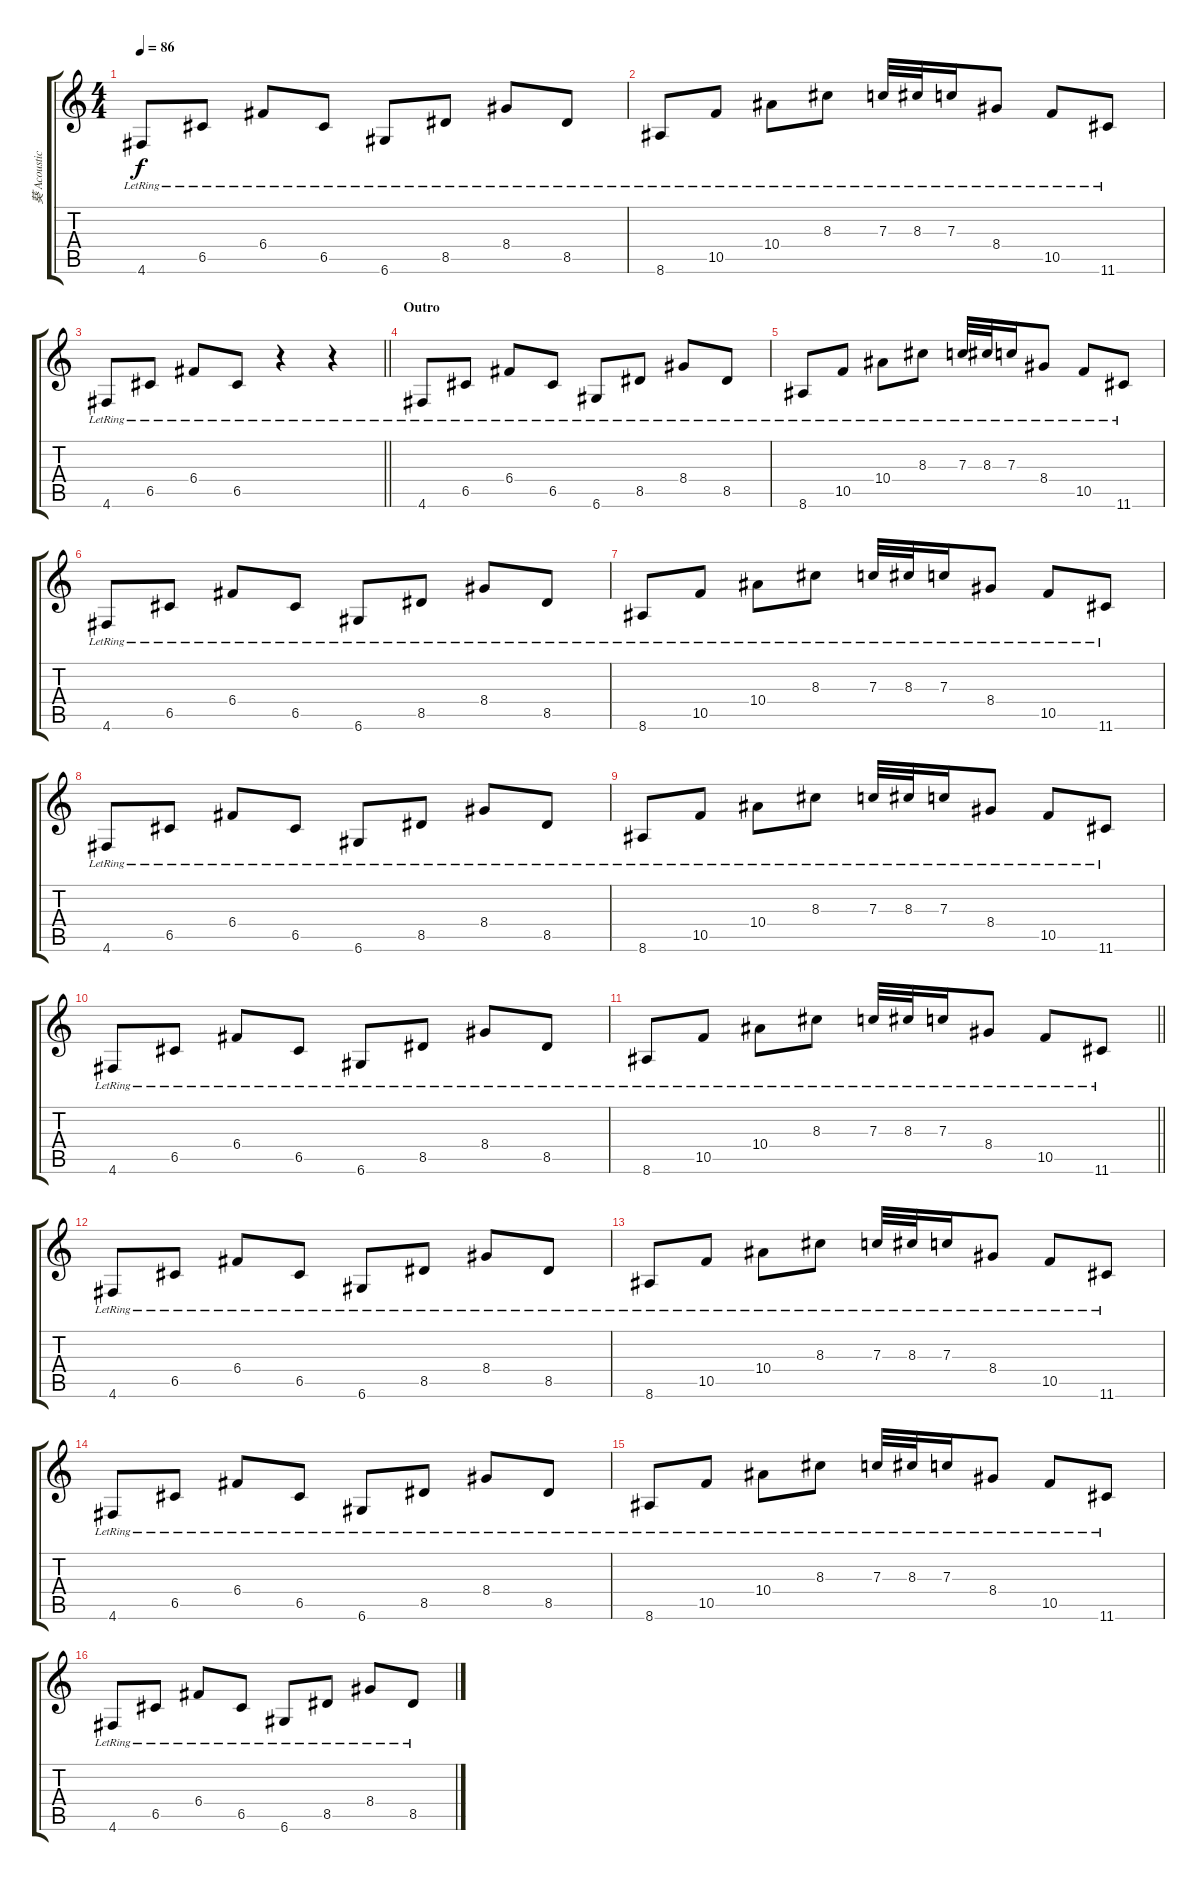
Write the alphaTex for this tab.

\track ("葵 Acoustic" "葵 Acoustic") {instrument electricguitarjazz}
\staff {score tabs}
\tuning (D4 A3 F3 C3 G2 D2) {hide}
\ts (4 4)
\tempo 86
\clef g2
\ks c
4.6{lr}.8{dy f} 6.5{lr}.8 6.4{lr}.8 6.5{lr}.8 6.6{lr}.8 8.5{lr}.8 8.4{lr}.8 8.5{lr}.8 |
8.6{lr}.8 10.5{lr}.8 10.4{lr}.8 8.3{lr}.8 7.3{lr}.32 8.3{lr}.32 7.3{lr}.16 8.4{lr}.8 10.5{lr}.8 11.6{lr}.8 |
\barLineRight lightlight
4.6{lr}.8 6.5{lr}.8 6.4{lr}.8 6.5{lr}.8 r.4 r.4 |
\section ("" "Outro")
4.6{lr}.8 6.5{lr}.8 6.4{lr}.8 6.5{lr}.8 6.6{lr}.8 8.5{lr}.8 8.4{lr}.8 8.5{lr}.8 |
8.6{lr}.8 10.5{lr}.8 10.4{lr}.8 8.3{lr}.8 7.3{lr}.32 8.3{lr}.32 7.3{lr}.16 8.4{lr}.8 10.5{lr}.8 11.6{lr}.8 |
4.6{lr}.8 6.5{lr}.8 6.4{lr}.8 6.5{lr}.8 6.6{lr}.8 8.5{lr}.8 8.4{lr}.8 8.5{lr}.8 |
8.6{lr}.8 10.5{lr}.8 10.4{lr}.8 8.3{lr}.8 7.3{lr}.32 8.3{lr}.32 7.3{lr}.16 8.4{lr}.8 10.5{lr}.8 11.6{lr}.8 |
4.6{lr}.8 6.5{lr}.8 6.4{lr}.8 6.5{lr}.8 6.6{lr}.8 8.5{lr}.8 8.4{lr}.8 8.5{lr}.8 |
8.6{lr}.8 10.5{lr}.8 10.4{lr}.8 8.3{lr}.8 7.3{lr}.32 8.3{lr}.32 7.3{lr}.16 8.4{lr}.8 10.5{lr}.8 11.6{lr}.8 |
4.6{lr}.8 6.5{lr}.8 6.4{lr}.8 6.5{lr}.8 6.6{lr}.8 8.5{lr}.8 8.4{lr}.8 8.5{lr}.8 |
\barLineRight lightlight
8.6{lr}.8 10.5{lr}.8 10.4{lr}.8 8.3{lr}.8 7.3{lr}.32 8.3{lr}.32 7.3{lr}.16 8.4{lr}.8 10.5{lr}.8 11.6{lr}.8 |
\section ("" "")
4.6{lr}.8 6.5{lr}.8 6.4{lr}.8 6.5{lr}.8 6.6{lr}.8 8.5{lr}.8 8.4{lr}.8 8.5{lr}.8 |
8.6{lr}.8 10.5{lr}.8 10.4{lr}.8 8.3{lr}.8 7.3{lr}.32 8.3{lr}.32 7.3{lr}.16 8.4{lr}.8 10.5{lr}.8 11.6{lr}.8 |
4.6{lr}.8 6.5{lr}.8 6.4{lr}.8 6.5{lr}.8 6.6{lr}.8 8.5{lr}.8 8.4{lr}.8 8.5{lr}.8 |
8.6{lr}.8 10.5{lr}.8 10.4{lr}.8 8.3{lr}.8 7.3{lr}.32 8.3{lr}.32 7.3{lr}.16 8.4{lr}.8 10.5{lr}.8 11.6{lr}.8 |
4.6{lr}.8 6.5{lr}.8 6.4{lr}.8 6.5{lr}.8 6.6{lr}.8 8.5{lr}.8 8.4{lr}.8 8.5{lr}.8
